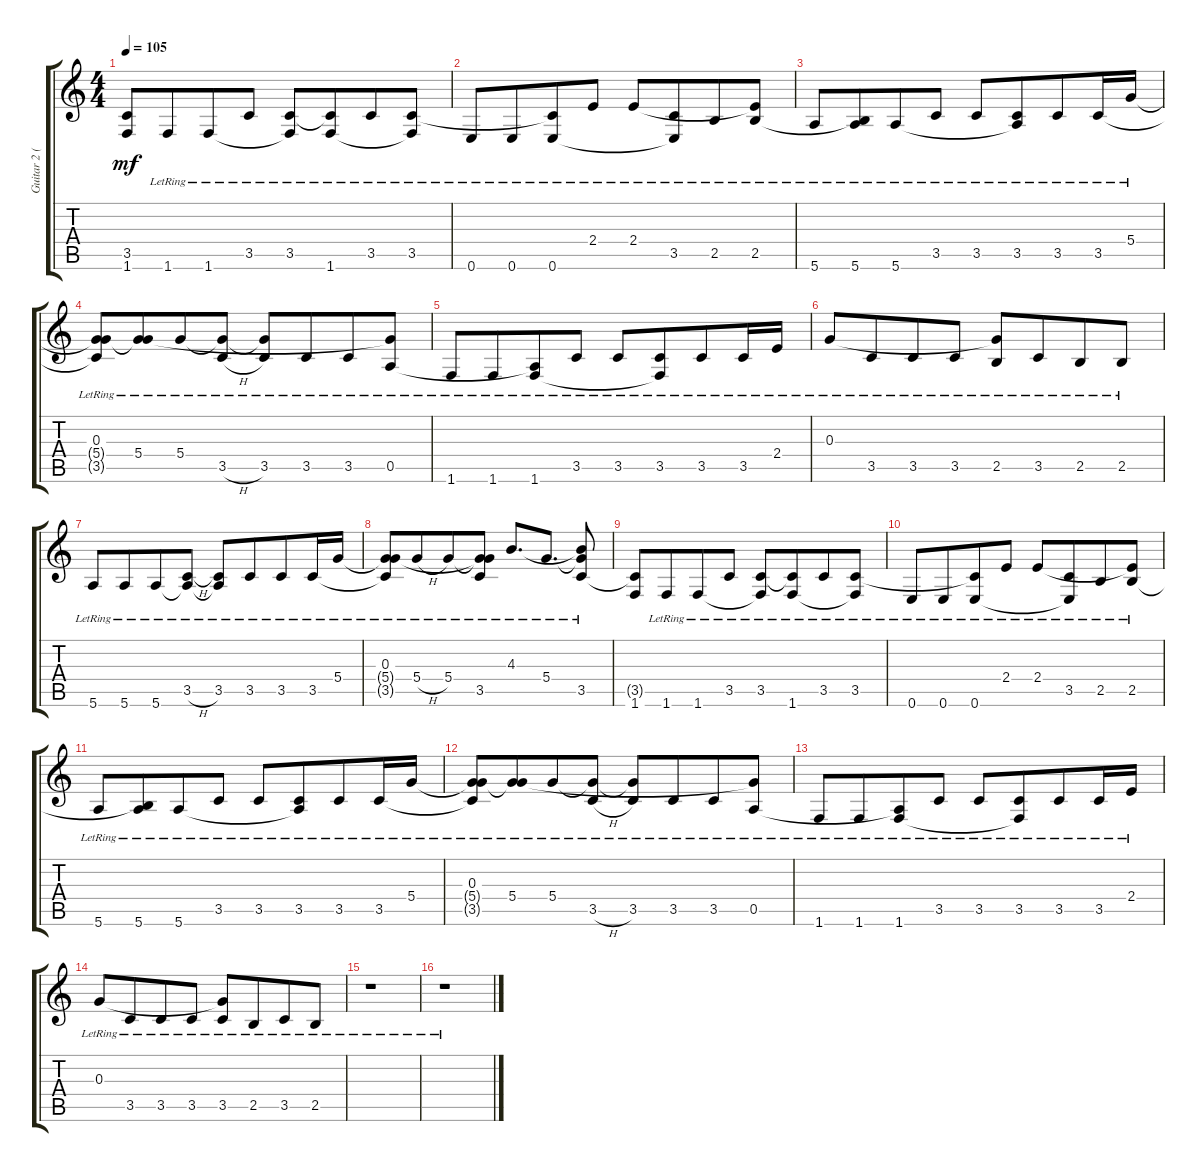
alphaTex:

\track ("Guitar 2 (Elektric)" "Guitar 2 (") {instrument acousticguitarsteel}
\staff {score tabs}
\tuning (E4 B3 G3 D3 A2 E2) {hide}
\ts (4 4)
\tempo 105
\clef g2
\ks c
(3.5{t} 1.6).8{dy mf} 1.6{lr}.8{beam merge} 1.6{lr}.8 3.5{lr}.8 (3.5{lr} 1.6{t}).8 (3.5{t} 1.6{lr}).8{beam merge} 3.5{lr}.8 (3.5{lr} 1.6{t}).8 |
0.6{lr}.8 0.6{lr}.8{beam merge} (3.5{t} 0.6{lr}).8 2.4{lr}.8 2.4{lr}.8 (3.5{lr} 0.6{t}).8{beam merge} 2.5{lr}.8 (2.4{t} 2.5{lr}).8 |
5.6{lr}.8 (2.5{t} 5.6{lr}).8{beam merge} 5.6{lr}.8 3.5{lr}.8 3.5{lr}.8 (3.5{lr} 5.6{t}).8{beam merge} 3.5{lr}.8 3.5{lr}.16 5.4{lr}.16 |
(0.3{lr} 5.4{t} 3.5{t}).8 (0.3{t} 5.4{lr}).8{beam merge} 5.4{lr}.8 (5.4{t} 3.5{h lr}).8 (5.4{t} 3.5{lr}).8 3.5{lr}.8{beam merge} 3.5{lr}.8 (0.3{t} 0.5{lr}).8 |
1.6{lr}.8 1.6{lr}.8{beam merge} (0.5{t} 1.6{lr}).8 3.5{lr}.8 3.5{lr}.8 (3.5{lr} 1.6{t}).8{beam merge} 3.5{lr}.8 3.5{lr}.16 2.4{lr}.16 |
0.3{lr}.8 3.5{lr}.8{beam merge} 3.5{lr}.8 3.5{lr}.8 (0.3{t} 2.5{lr}).8 3.5{lr}.8{beam merge} 2.5{lr}.8 2.5{lr}.8 |
5.6{lr}.8 5.6{lr}.8{beam merge} 5.6{lr}.8 (3.5{h lr} 5.6{t}).8 (3.5{lr} 5.6{t}).8 3.5{lr}.8{beam merge} 3.5{lr}.8 3.5{lr}.16 5.4{lr}.16 |
(0.3{lr} 5.4{t} 3.5{t}).8 5.4{h lr}.8{beam merge} 5.4{lr}.8 (0.3{t} 5.4{t} 3.5{lr}).8 4.3{lr}.8{d beam merge} 5.4{lr}.8{d} (4.3{t} 5.4{t} 3.5{lr}).8 |
(3.5{t} 1.6).8 1.6{lr}.8{beam merge} 1.6{lr}.8 3.5{lr}.8 (3.5{lr} 1.6{t}).8 (3.5{t} 1.6{lr}).8{beam merge} 3.5{lr}.8 (3.5{lr} 1.6{t}).8 |
0.6{lr}.8 0.6{lr}.8{beam merge} (3.5{t} 0.6{lr}).8 2.4{lr}.8 2.4{lr}.8 (3.5{lr} 0.6{t}).8{beam merge} 2.5{lr}.8 (2.4{t} 2.5{lr}).8 |
5.6{lr}.8 (2.5{t} 5.6{lr}).8{beam merge} 5.6{lr}.8 3.5{lr}.8 3.5{lr}.8 (3.5{lr} 5.6{t}).8{beam merge} 3.5{lr}.8 3.5{lr}.16 5.4{lr}.16 |
(0.3{lr} 5.4{t} 3.5{t}).8 (0.3{t} 5.4{lr}).8{beam merge} 5.4{lr}.8 (5.4{t} 3.5{h lr}).8 (5.4{t} 3.5{lr}).8 3.5{lr}.8{beam merge} 3.5{lr}.8 (0.3{t} 0.5{lr}).8 |
1.6{lr}.8 1.6{lr}.8{beam merge} (0.5{t} 1.6{lr}).8 3.5{lr}.8 3.5{lr}.8 (3.5{lr} 1.6{t}).8{beam merge} 3.5{lr}.8 3.5{lr}.16 2.4{lr}.16 |
0.3{lr}.8 3.5{lr}.8{beam merge} 3.5{lr}.8 3.5{lr}.8 (0.3{t} 3.5{lr}).8 2.5{lr}.8{beam merge} 3.5{lr}.8 2.5{lr}.8 |
r.1 |
r.1
